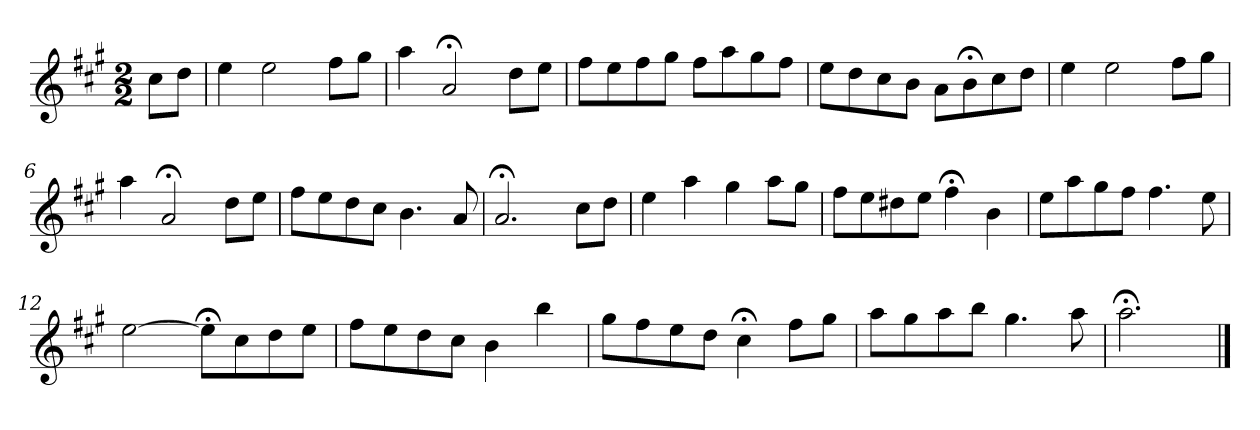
**kern
*part1
*staff1
*k[f#c#g#]
*A:
*M2/2
*MM120
=
8cc#L
8ddJ
=1
4ee
2ee
8ff#L
8gg#J
=2
4aa
2a;<
8ddL
8eeJ
=3
8ff#L
8ee
8ff#
8gg#J
8ff#L
8aa
8gg#
8ff#J
=4
8eeL
8dd
8cc#
8bJ
8aL
8b;<
8cc#
8ddJ
=5
4ee
2ee
8ff#L
8gg#J
=6
4aa
2a;<
8ddL
8eeJ
=7
8ff#L
8ee
8dd
8cc#J
4.b
8a
=8
2.a;<
8cc#L
8ddJ
=9
4ee
4aa
4gg#
8aaL
8gg#J
=10
8ff#L
8ee
8dd#X
8eeJ
4ff#;<
4b
=11
8eeL
8aa
8gg#
8ff#J
4.ff#
8ee
=12
[2ee
8ee;<L]
8cc#
8dd
8eeJ
=13
8ff#L
8ee
8dd
8cc#J
4b
4bb
=14
8gg#L
8ff#
8ee
8ddJ
4cc#;<
8ff#L
8gg#J
=15
8aaL
8gg#
8aa
8bbJ
4.gg#
8aa
=16
2.aa;<
==
*-
